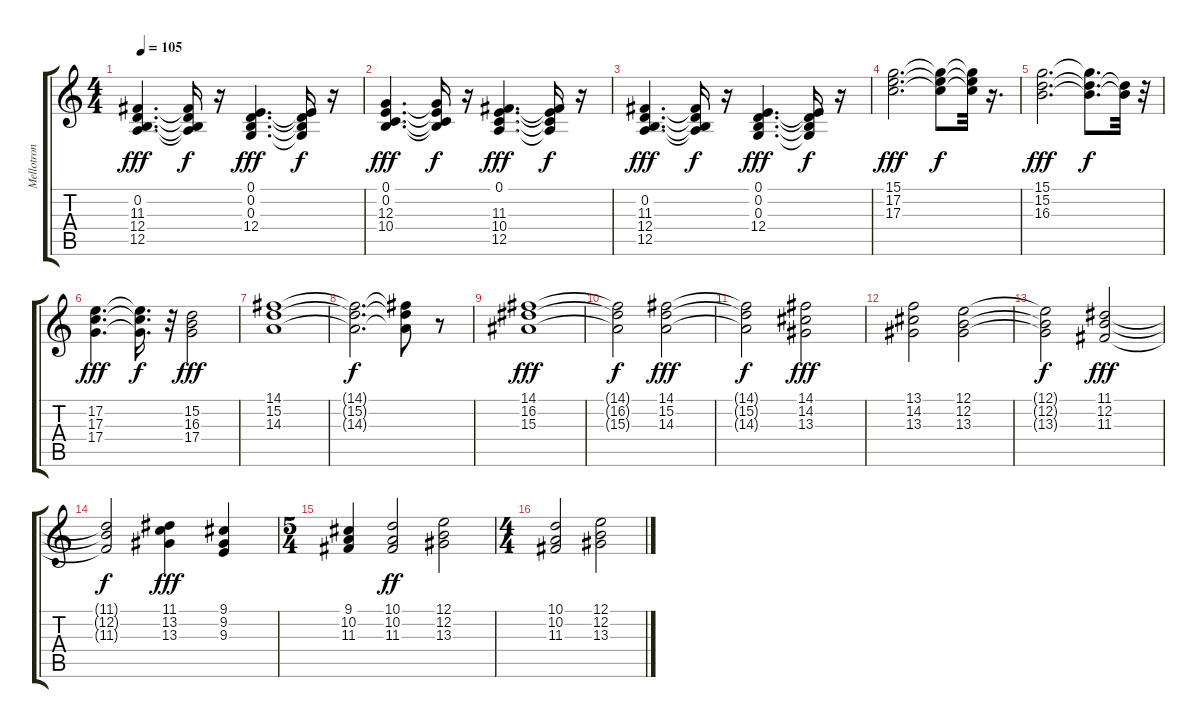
\track ("Mellotron (strings)" "Mellotron ") {instrument stringensemble1}
\staff {score tabs}
\tuning (E4 B3 G3 D3 A2 E2) {hide}
\ts (4 4)
\tempo 105
\clef g2
\ks c
(0.2 11.3 12.4 12.5).4{d dy fff} (0.2{t} 11.3{t} 12.4{t} 12.5{t}).16{dy f} r.16 (0.1 0.2 0.3 12.4).4{d dy fff} (0.1{t} 0.2{t} 0.3{t} 12.4{t}).16{dy f} r.16 |
(0.1 0.2 12.3 10.4).4{d dy fff} (0.1{t} 0.2{t} 12.3{t} 10.4{t}).16{dy f} r.16 (0.1 11.3 10.4 12.5).4{d dy fff} (0.1{t} 11.3{t} 10.4{t} 12.5{t}).16{dy f} r.16 |
(0.2 11.3 12.4 12.5).4{d dy fff} (0.2{t} 11.3{t} 12.4{t} 12.5{t}).16{dy f} r.16 (0.1 0.2 0.3 12.4).4{d dy fff} (0.1{t} 0.2{t} 0.3{t} 12.4{t}).16{dy f} r.16 |
(15.1 17.2 17.3).2{d dy fff volume 10} (15.1{t} 17.2{t} 17.3{t}).8{dy f} (15.1{t} 17.2{t} 17.3{t}).32 r.16{d} |
(15.1 15.2 16.3).2{d dy fff} (15.1{t} 15.2{t} 16.3{t}).8{d dy f} (15.2{t} 16.3{t}).32 r.32 |
(17.2 17.3 17.4).4{d dy fff} (17.2{t} 17.3{t} 17.4{t}).16{d dy f} r.32 (15.2 16.3 17.4).2{dy fff} |
(14.1 15.2 14.3).1 |
(14.1{t} 15.2{t} 14.3{t}).2{d dy f} (14.1{t} 15.2{t} 14.3{t}).8 r.8 |
(14.1 16.2 15.3).1{dy fff volume 12 balance 8} |
(14.1{t} 16.2{t} 15.3{t}).2{dy f} (14.1 15.2 14.3).2{dy fff} |
(14.1{t} 15.2{t} 14.3{t}).2{dy f} (14.1 14.2 13.3).2{dy fff} |
(13.1 14.2 13.3).2 (12.1 12.2 13.3).2 |
(12.1{t} 12.2{t} 13.3{t}).2{dy f} (11.1 12.2 11.3).2{dy fff} |
(11.1{t} 12.2{t} 11.3{t}).2{dy f} (11.1 13.2 13.3).4{dy fff} (9.1 9.2 9.3).4 |
\ts (5 4)
(9.1 10.2 11.3).4 (10.1 10.2 11.3).2{dy ff} (12.1 12.2 13.3).2 |
\ts (4 4)
(10.1 10.2 11.3).2 (12.1 12.2 13.3).2
